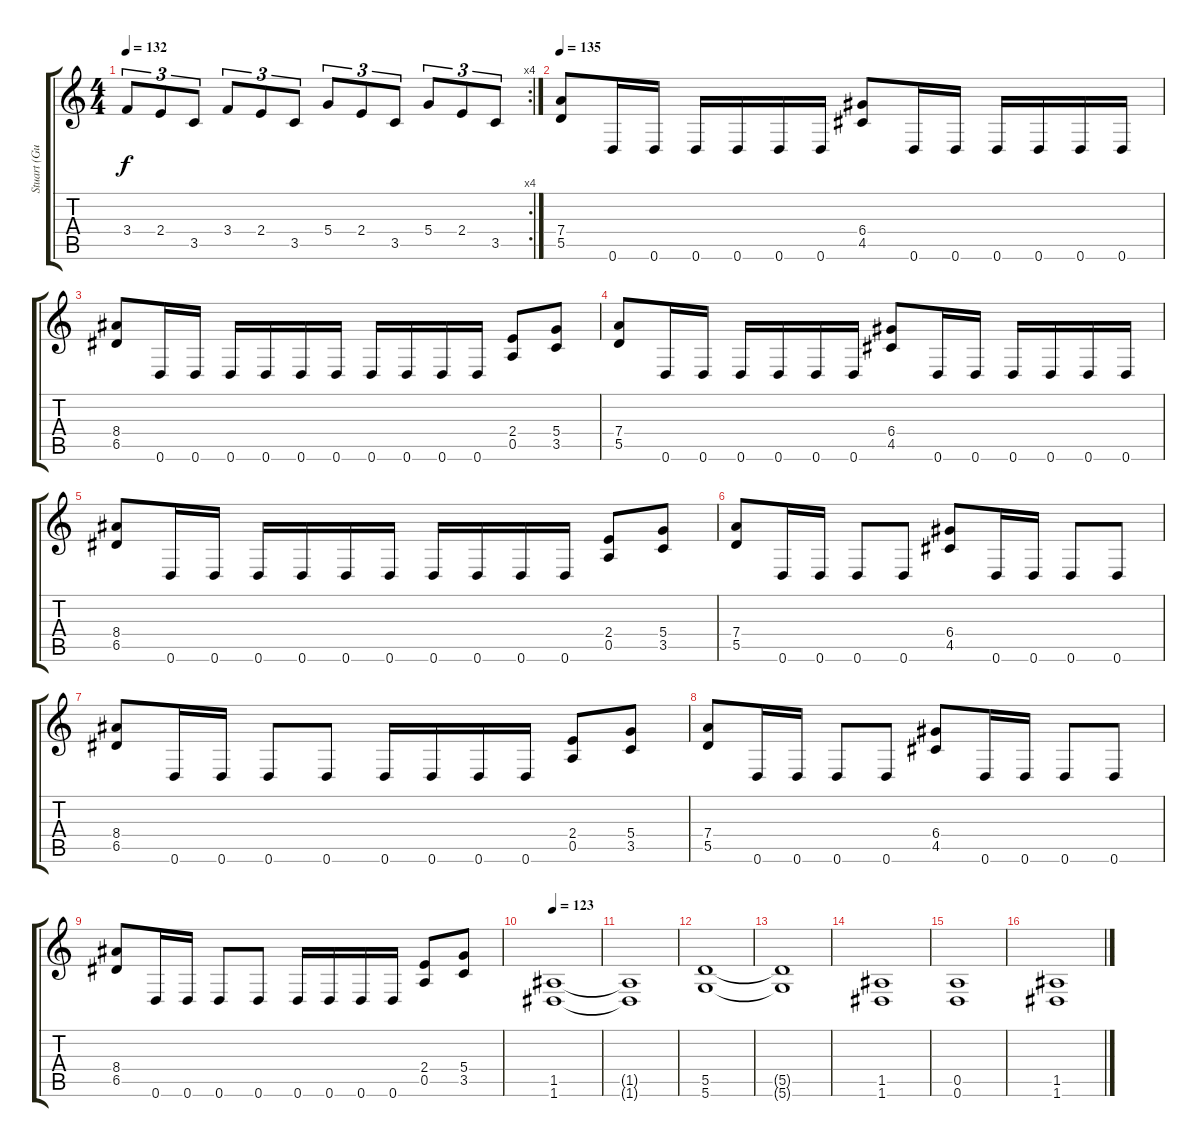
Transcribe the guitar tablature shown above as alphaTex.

\track ("Stuart (Guitar)" "Stuart (Gu") {instrument distortionguitar}
\staff {score tabs}
\tuning (E4 B3 G3 D3 A2 D2) {hide}
\rc 4
\ts (4 4)
\tempo 132
\clef g2
\ks c
3.4.8{tu (3 2) dy f} 2.4.8{tu (3 2)} 3.5.8{tu (3 2)} 3.4.8{tu (3 2)} 2.4.8{tu (3 2)} 3.5.8{tu (3 2)} 5.4.8{tu (3 2)} 2.4.8{tu (3 2)} 3.5.8{tu (3 2)} 5.4.8{tu (3 2)} 2.4.8{tu (3 2)} 3.5.8{tu (3 2)} |
\tempo 135
(7.4 5.5).8 0.6.16 0.6.16 0.6.16 0.6.16 0.6.16 0.6.16 (6.4 4.5).8 0.6.16 0.6.16 0.6.16 0.6.16 0.6.16 0.6.16 |
(8.4 6.5).8 0.6.16 0.6.16 0.6.16 0.6.16 0.6.16 0.6.16 0.6.16 0.6.16 0.6.16 0.6.16 (2.4 0.5).8 (5.4 3.5).8 |
(7.4 5.5).8 0.6.16 0.6.16 0.6.16 0.6.16 0.6.16 0.6.16 (6.4 4.5).8 0.6.16 0.6.16 0.6.16 0.6.16 0.6.16 0.6.16 |
(8.4 6.5).8 0.6.16 0.6.16 0.6.16 0.6.16 0.6.16 0.6.16 0.6.16 0.6.16 0.6.16 0.6.16 (2.4 0.5).8 (5.4 3.5).8 |
(7.4 5.5).8 0.6.16 0.6.16 0.6.8 0.6.8 (6.4 4.5).8 0.6.16 0.6.16 0.6.8 0.6.8 |
(8.4 6.5).8 0.6.16 0.6.16 0.6.8 0.6.8 0.6.16 0.6.16 0.6.16 0.6.16 (2.4 0.5).8 (5.4 3.5).8 |
(7.4 5.5).8 0.6.16 0.6.16 0.6.8 0.6.8 (6.4 4.5).8 0.6.16 0.6.16 0.6.8 0.6.8 |
(8.4 6.5).8 0.6.16 0.6.16 0.6.8 0.6.8 0.6.16 0.6.16 0.6.16 0.6.16 (2.4 0.5).8 (5.4 3.5).8 |
\tempo 123
(1.5 1.6).1 |
(1.5{t} 1.6{t}).1 |
(5.5 5.6).1 |
(5.5{t} 5.6{t}).1 |
(1.5 1.6).1 |
(0.5 0.6).1 |
(1.5 1.6).1
